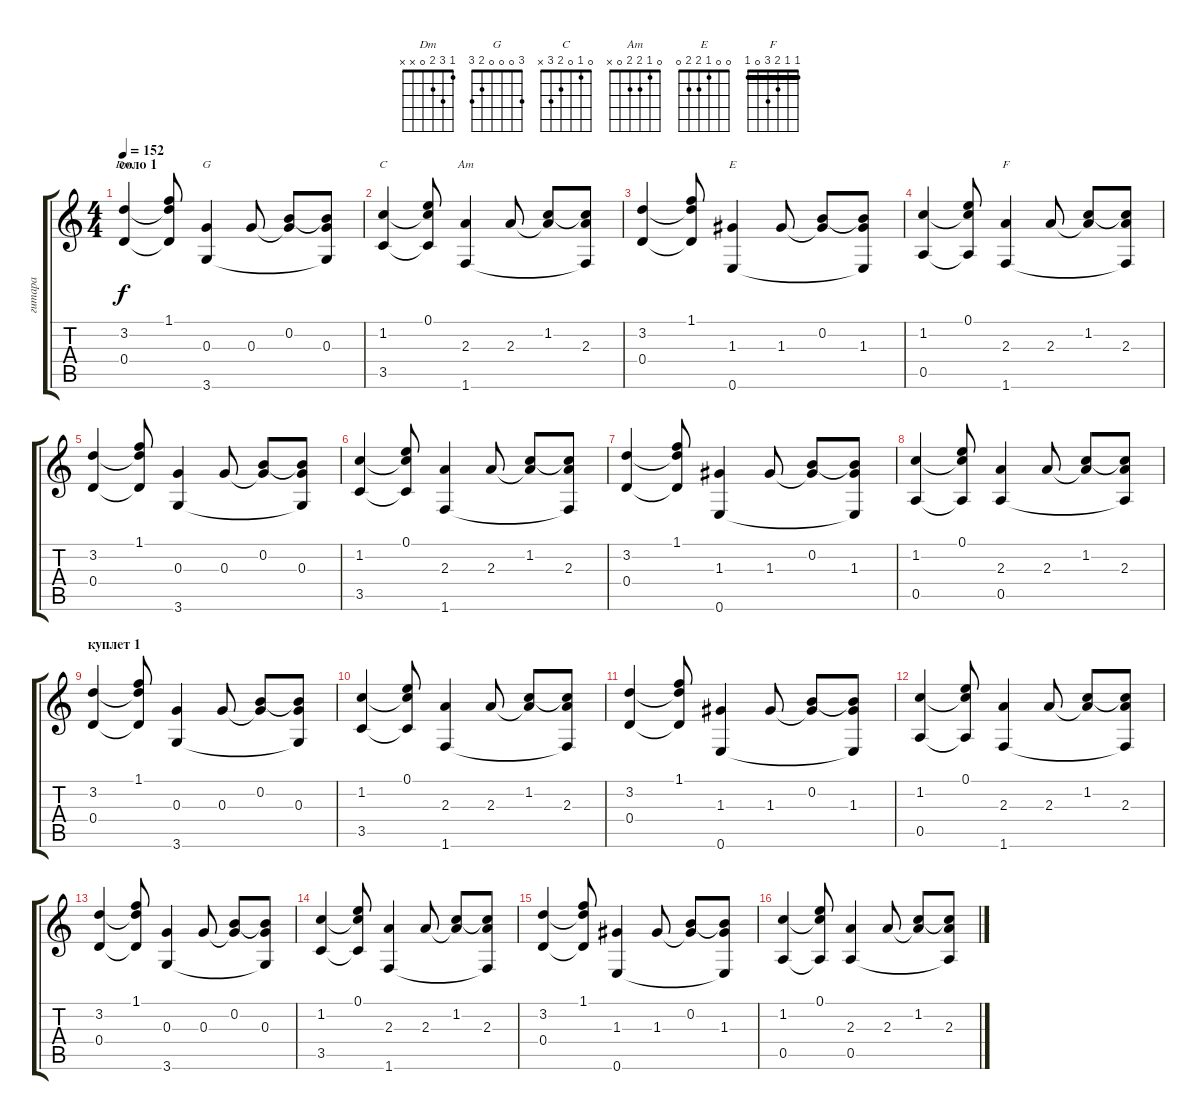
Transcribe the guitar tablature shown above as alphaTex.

\track ("гитара" "гитара") {instrument electricguitarclean}
\staff {score tabs}
\tuning (E4 B3 G3 D3 A2 E2) {hide}
\chord ("Dm" 1 3 2 0 x x)
\chord ("G" 3 0 0 0 2 3)
\chord ("C" 0 1 0 2 3 x)
\chord ("Am" 0 1 2 2 0 x)
\chord ("E" 0 0 1 2 2 0)
\chord ("F" 1 1 2 3 0 1) {barre 1}
\ts (4 4)
\section ("" "соло 1")
\tempo 152
\clef g2
\ks c
(3.2 0.4).4{ch "Dm" dy f instrument electricguitarclean} (1.1 3.2{t} 0.4{t}).8 (0.3 3.6).4{ch "G"} 0.3.8 (0.2 0.3{t}).8 (0.2{t} 0.3 3.6{t}).8 |
(1.2 3.5).4{ch "C"} (0.1 1.2{t} 3.5{t}).8 (2.3 1.6).4{ch "Am"} 2.3.8 (1.2 2.3{t}).8 (1.2{t} 2.3 1.6{t}).8 |
(3.2 0.4).4 (1.1 3.2{t} 0.4{t}).8 (1.3 0.6).4{ch "E"} 1.3.8 (0.2 1.3{t}).8 (0.2{t} 1.3 0.6{t}).8 |
(1.2 0.5).4 (0.1 1.2{t} 0.5{t}).8 (2.3 1.6).4{ch "F"} 2.3.8 (1.2 2.3{t}).8 (1.2{t} 2.3 1.6{t}).8 |
(3.2 0.4).4 (1.1 3.2{t} 0.4{t}).8 (0.3 3.6).4 0.3.8 (0.2 0.3{t}).8 (0.2{t} 0.3 3.6{t}).8 |
(1.2 3.5).4 (0.1 1.2{t} 3.5{t}).8 (2.3 1.6).4 2.3.8 (1.2 2.3{t}).8 (1.2{t} 2.3 1.6{t}).8 |
(3.2 0.4).4 (1.1 3.2{t} 0.4{t}).8 (1.3 0.6).4 1.3.8 (0.2 1.3{t}).8 (0.2{t} 1.3 0.6{t}).8 |
(1.2 0.5).4 (0.1 1.2{t} 0.5{t}).8 (2.3 0.5).4 2.3.8 (1.2 2.3{t}).8 (1.2{t} 2.3 0.5{t}).8 |
\section ("" "куплет 1")
(3.2 0.4).4 (1.1 3.2{t} 0.4{t}).8 (0.3 3.6).4 0.3.8 (0.2 0.3{t}).8 (0.2{t} 0.3 3.6{t}).8 |
(1.2 3.5).4 (0.1 1.2{t} 3.5{t}).8 (2.3 1.6).4 2.3.8 (1.2 2.3{t}).8 (1.2{t} 2.3 1.6{t}).8 |
(3.2 0.4).4 (1.1 3.2{t} 0.4{t}).8 (1.3 0.6).4 1.3.8 (0.2 1.3{t}).8 (0.2{t} 1.3 0.6{t}).8 |
(1.2 0.5).4 (0.1 1.2{t} 0.5{t}).8 (2.3 1.6).4 2.3.8 (1.2 2.3{t}).8 (1.2{t} 2.3 1.6{t}).8 |
(3.2 0.4).4 (1.1 3.2{t} 0.4{t}).8 (0.3 3.6).4 0.3.8 (0.2 0.3{t}).8 (0.2{t} 0.3 3.6{t}).8 |
(1.2 3.5).4 (0.1 1.2{t} 3.5{t}).8 (2.3 1.6).4 2.3.8 (1.2 2.3{t}).8 (1.2{t} 2.3 1.6{t}).8 |
(3.2 0.4).4 (1.1 3.2{t} 0.4{t}).8 (1.3 0.6).4 1.3.8 (0.2 1.3{t}).8 (0.2{t} 1.3 0.6{t}).8 |
(1.2 0.5).4 (0.1 1.2{t} 0.5{t}).8 (2.3 0.5).4 2.3.8 (1.2 2.3{t}).8 (1.2{t} 2.3 0.5{t}).8
